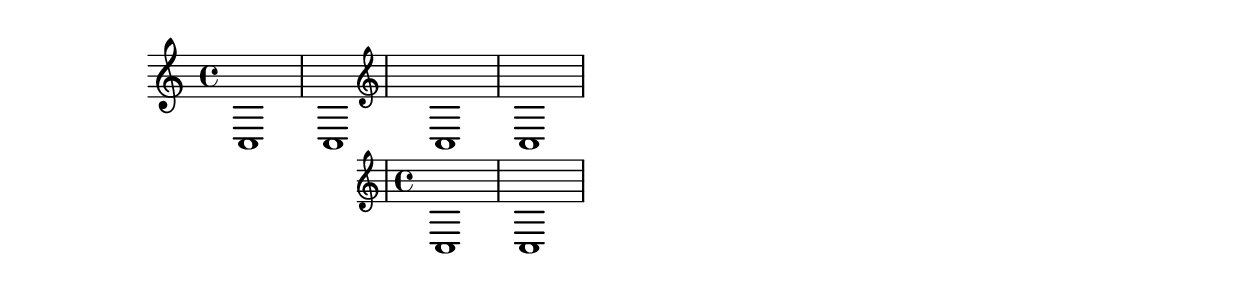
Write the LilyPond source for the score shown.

\version "1.0.4";

\score {

\notes { c1 c1 < {\clef "treble"; c1 c1 } \type Staff=stb{ c1 c1}>}
}
